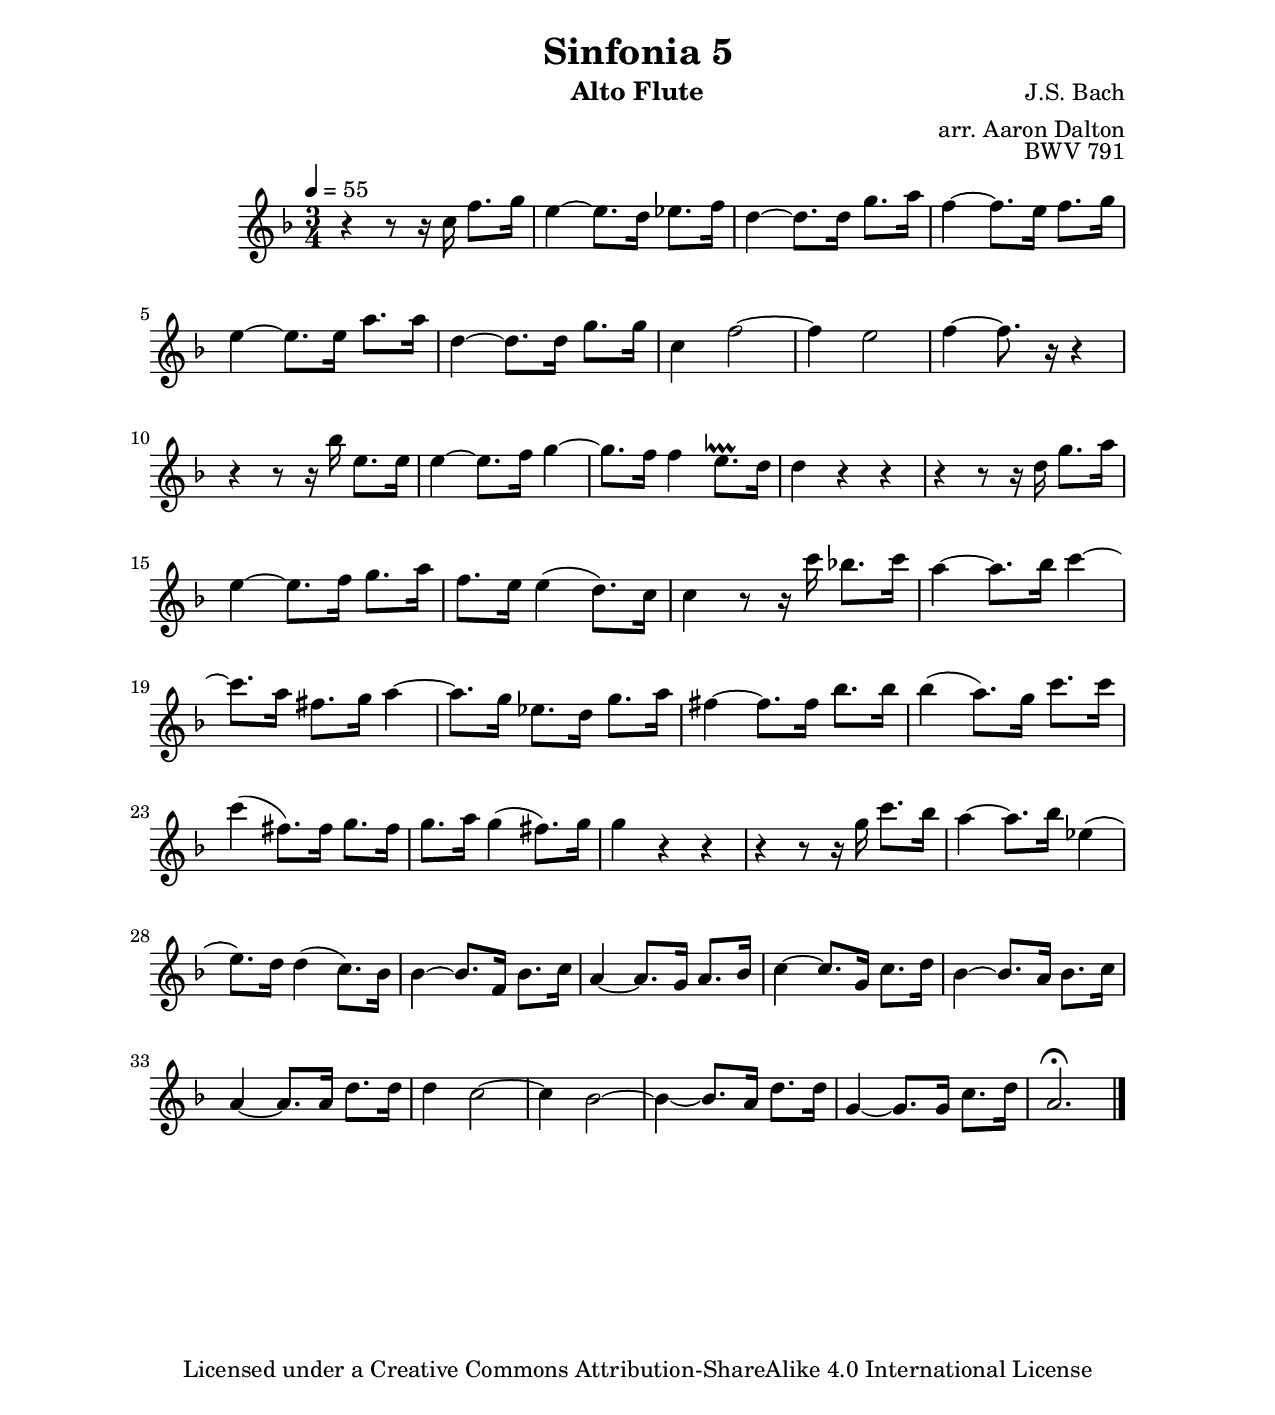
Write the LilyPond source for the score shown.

\version "2.18.2"

twoNotes = \transpose ees c \relative c'' {
    \time 3/4
    \key ees \major
    \tempo 4 = 55
    \clef "treble"
  % bars 1-4
  r4 r8 r16 bes ees8. f16 |
  d4 ~ d8. c16 des8. ees16  |
  c4 ~ c8. c16 f8. g16 |
  ees 4 ~ ees8. d16 ees8. f16 |

  % bars 5-9
  d4 ~ d8. d16 g8. g16 |
  c,4 ~ c8. c16 f8. f16  |
  bes,4 ees2 ~ |
  ees4 d2 |
  ees4 ~ ees8. r16 r4 |

  % bars 10-13
  r r8 r16 aes d,8. d16 |
  d4 ~ d8. ees16 f4 ~ |
  f8. ees16 ees4 d8.\lineprall c16 |
  c4 r r |

  % bars 14-17
  r r8 r16 c16 f8. g16 |
  d4 ~ d8. ees16 f8. g16 |
  ees8. d16 d4 ( c8.) bes16 |
  bes4 r8 r16 bes'16 aes!8. bes16 |

  % bars 18-21
  g4 ~ g8. aes16 bes4 ~ |
  bes8. g16 e8. f16 g4 ~ |
  g8. f16 des8. c16 f8. g16 |
  e4 ~ e8. e16 aes8. aes16 |

  % bars 22-25
  aes4 ( g8.) f16 bes8. bes16 |
  bes4 ( e,8.) e16 f8. e16 |
  f8. g16 f4 ( e8.) f16 |
  f4 r r |

  % bars 26-29
  r r8 r16 f bes8. aes16 |
  g4 ~ g8. aes16 des,4 ( |
   d8.) c16 c4 ( bes8.) aes16 |
  aes4 ~ aes8. ees16 aes8. bes16 |

  % bars 30-33
  g4 ~ g8. f16 g8. aes16  |
  bes4 ~ bes8. f16 bes8. c16  |
  aes4 ~ aes8. g16 aes8. bes16 |
  g4 ~ g8. g16 c8. c16 |
  
  % bars 34-38 
  c4 bes2 ~ |
  bes4 aes2 ~ |
  aes4 ~ aes8. g16 c8. c16 |
  f,4 ~ f8. f16 bes8. c16 |
  g2.\fermata \bar "|."
}


\paper {
  #(set-paper-size "letter")
  top-margin = 1\in
  bottom-margin = 1\in
  left-margin = 1\in
  right-margin = 1\in
}

\header {
    instrument = "Alto Flute"
    title = "Sinfonia 5"
    opus = "BWV 791"
    composer = "J.S. Bach"
    arranger = "arr. Aaron Dalton"
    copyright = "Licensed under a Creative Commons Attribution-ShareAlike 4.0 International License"
}

{
    \set Score.skipBars = ##t
    \transpose c f \twoNotes
}